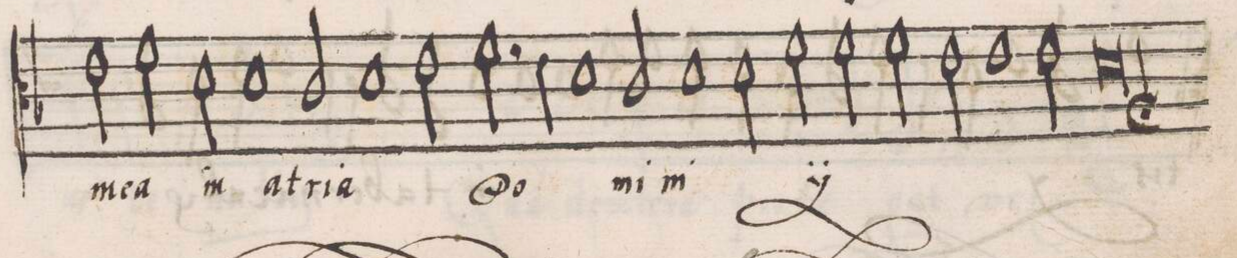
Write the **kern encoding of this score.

**kern	**text
*I"CANTVS	*
*clefC3	*
*k[b-]	*
*met(C|)	*
*M2/1	*
2e\	me-
2f\	-a
=49-	=49-
2d\	in
1d	a-
2c/	-tri-
=50-	=50-
1d	-a
2e\	.
2.f\	Do-
=51-	=51-
4e\	.
1d	.
2c/	-mi-
=52-	=52-
1d	-ni
*	*ij
2d\	in
2f\	a-
=53-	=53-
2f\	-tri-
2f\	-a
2e\	.
1e\	Do-
=54-	=54-
2e\	-mi-
1d;<l	-ni
*	*Xij
==	==
*-	*-
